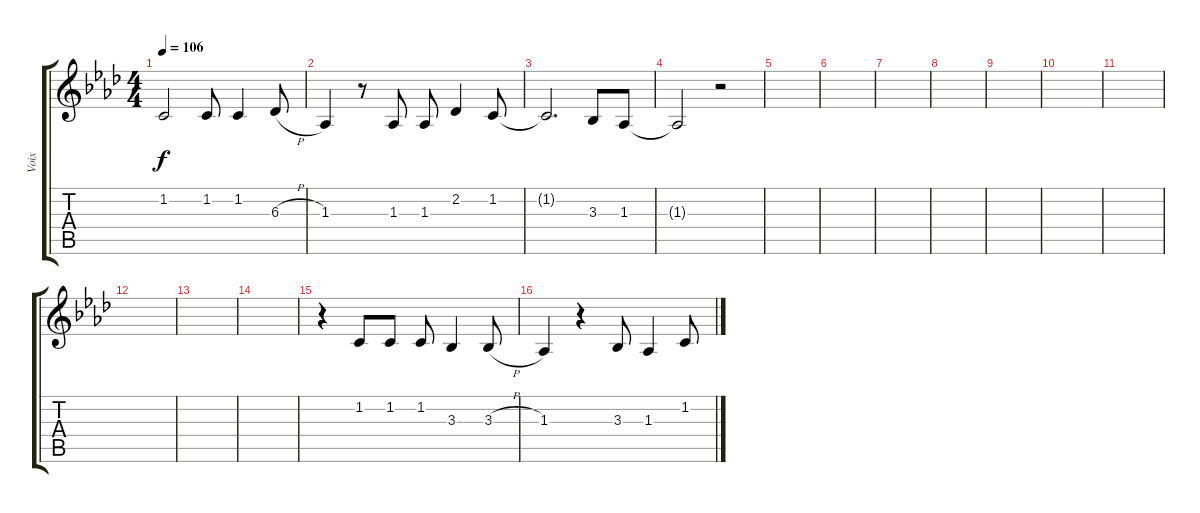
\track ("Voix" "Voix") {instrument bassoon}
\staff {score tabs}
\tuning (E4 B3 G3 D3 A2 E2) {hide}
\ts (4 4)
\tempo 106
\clef g2
\ks ab
1.2{t}.2{dy f} 1.2.8 1.2.4 6.3{h}.8 |
1.3.4 r.8 1.3.8 1.3.8 2.2.4 1.2.8 |
1.2{t}.2{d} 3.3.8 1.3.8 |
1.3{t}.2 r.2 |
|
|
|
|
|
|
|
|
|
|
r.4 1.2.8 1.2.8 1.2.8 3.3.4 3.3{h}.8 |
1.3.4 r.4 3.3.8 1.3.4 1.2.8
